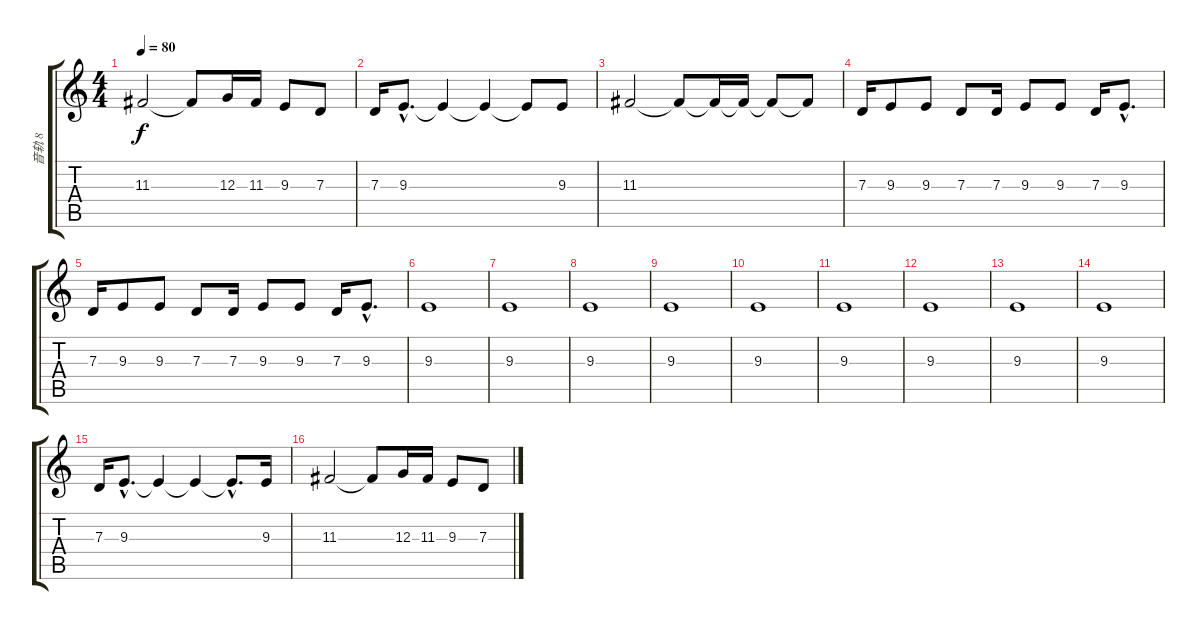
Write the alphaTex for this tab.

\track ("音轨 8" "音轨 8") {instrument fx1rain}
\staff {score tabs}
\tuning (E4 B3 G3 D3 A2 E2) {hide}
\ts (4 4)
\tempo 80
\clef g2
\ks c
11.3.2{dy f} 11.3{t}.8 12.3.16 11.3.16 9.3.8 7.3.8 |
7.3.16 9.3{hac}.8{d} 9.3{t}.4 9.3{t}.4 9.3{t}.8 9.3.8 |
11.3.2 11.3{t}.8 11.3{t}.16 11.3{t}.16 11.3{t}.8 11.3{t}.8 |
7.3.16 9.3.8 9.3.8 7.3.8 7.3.16 9.3.8 9.3.8 7.3.16 9.3{hac}.8{d} |
7.3.16 9.3.8 9.3.8 7.3.8 7.3.16 9.3.8 9.3.8 7.3.16 9.3{hac}.8{d} |
9.3.1 |
9.3.1 |
9.3.1 |
9.3.1 |
9.3.1 |
9.3.1 |
9.3.1 |
9.3.1 |
9.3.1 |
7.3.16 9.3{hac}.8{d} 9.3{t}.4 9.3{t}.4 9.3{hac t}.8{d} 9.3.16 |
11.3.2 11.3{t}.8 12.3.16 11.3.16 9.3.8 7.3.8
